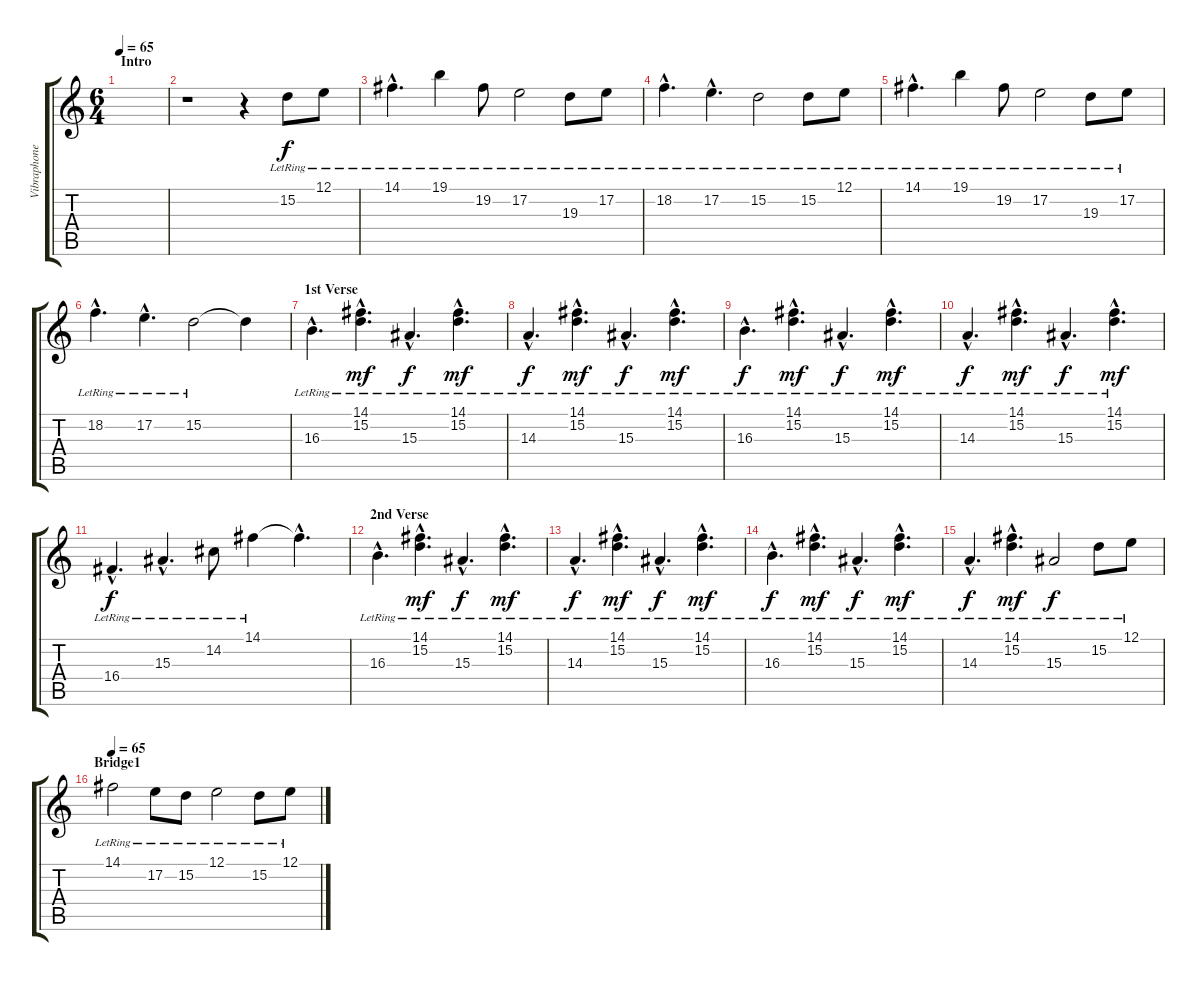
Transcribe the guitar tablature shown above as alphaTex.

\track ("Vibraphone" "Vibraphone") {instrument vibraphone}
\staff {score tabs}
\tuning (E4 B3 G3 D3 A2 E2) {hide}
\ts (6 4)
\section ("" "Intro")
\tempo 65
\tempo 60
\tempo 65
\clef g2
\ks c
|
r.1 r.4 15.2{lr}.8 12.1{lr}.8 |
14.1{hac lr}.4{d} 19.1{lr}.4 19.2{lr}.8 17.2{lr}.2 19.3{lr}.8 17.2{lr}.8 |
18.2{hac lr}.4{d} 17.2{hac lr}.4{d} 15.2{lr}.2 15.2{lr}.8 12.1{lr}.8 |
14.1{hac lr}.4{d} 19.1{lr}.4 19.2{lr}.8 17.2{lr}.2 19.3{lr}.8 17.2{lr}.8 |
18.2{hac lr}.4{d} 17.2{hac lr}.4{d} 15.2{lr}.2 15.2{t}.4 |
\section ("" "1st Verse")
16.3{hac lr}.4{d} (14.1{hac lr} 15.2{hac lr}).4{d dy mf} 15.3{hac lr}.4{d dy f} (14.1{hac lr} 15.2{hac lr}).4{d dy mf} |
14.3{hac lr}.4{d dy f} (14.1{hac lr} 15.2{hac lr}).4{d dy mf} 15.3{hac lr}.4{d dy f} (14.1{hac lr} 15.2{hac lr}).4{d dy mf} |
16.3{hac lr}.4{d dy f} (14.1{hac lr} 15.2{hac lr}).4{d dy mf} 15.3{hac lr}.4{d dy f} (14.1{hac lr} 15.2{hac lr}).4{d dy mf} |
14.3{hac lr}.4{d dy f} (14.1{hac lr} 15.2{hac lr}).4{d dy mf} 15.3{hac lr}.4{d dy f} (14.1{hac lr} 15.2{hac lr}).4{d dy mf} |
16.4{hac lr}.4{d dy f} 15.3{hac lr}.4{d} 14.2{lr}.8 14.1{lr}.4 14.1{hac t}.4{d} |
\section ("" "2nd Verse")
16.3{hac lr}.4{d} (14.1{hac lr} 15.2{hac lr}).4{d dy mf} 15.3{hac lr}.4{d dy f} (14.1{hac lr} 15.2{hac lr}).4{d dy mf} |
14.3{hac lr}.4{d dy f} (14.1{hac lr} 15.2{hac lr}).4{d dy mf} 15.3{hac lr}.4{d dy f} (14.1{hac lr} 15.2{hac lr}).4{d dy mf} |
16.3{hac lr}.4{d dy f} (14.1{hac lr} 15.2{hac lr}).4{d dy mf} 15.3{hac lr}.4{d dy f} (14.1{hac lr} 15.2{hac lr}).4{d dy mf} |
14.3{hac lr}.4{d dy f} (14.1{hac lr} 15.2{hac lr}).4{d dy mf} 15.3{lr}.2{dy f} 15.2{lr}.8 12.1{lr}.8 |
\section ("" "Bridge1")
\tempo 65
14.1{lr}.2 17.2{lr}.8 15.2{lr}.8 12.1{lr}.2 15.2{lr}.8 12.1{lr}.8
